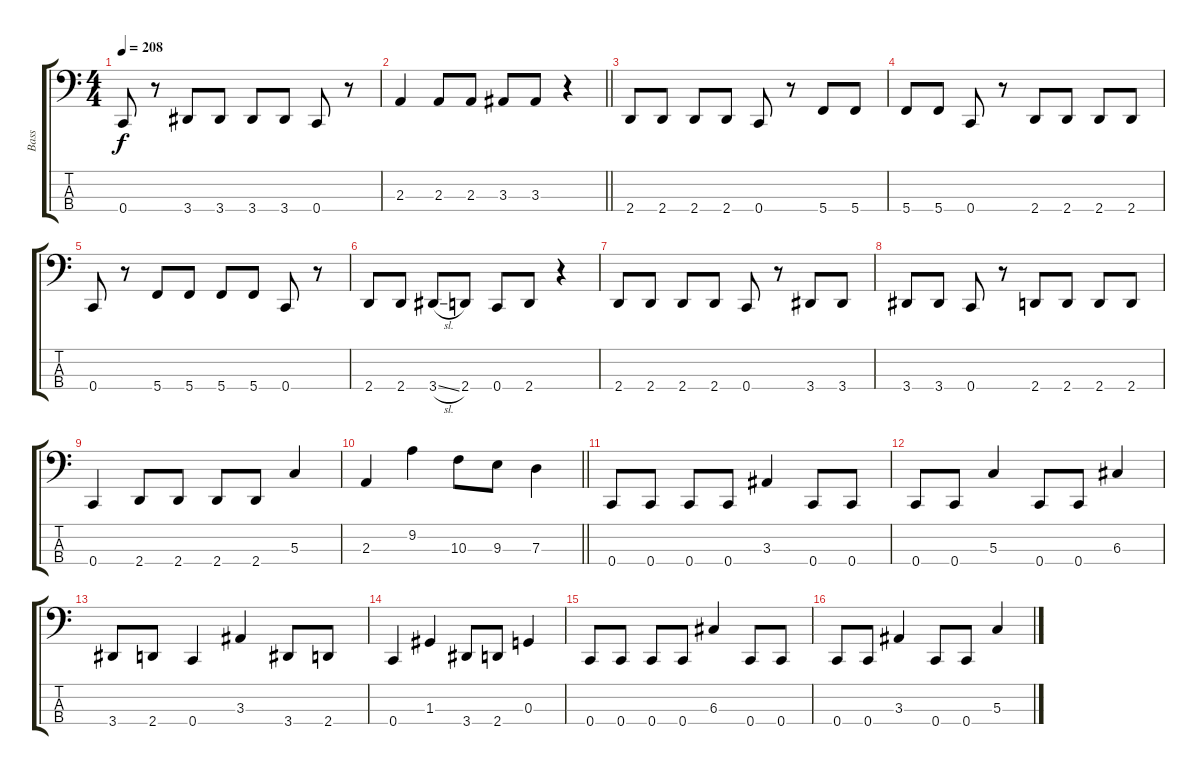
\track ("Bass" "Bass") {instrument electricbasspick}
\staff {score tabs}
\tuning (F2 C2 G1 C1) {hide}
\ts (4 4)
\tempo 208
\clef f4
\ks c
0.4.8{dy f} r.8 3.4.8 3.4.8 3.4.8 3.4.8 0.4.8 r.8 |
\barLineRight lightlight
2.3.4 2.3.8 2.3.8 3.3.8 3.3.8 r.4 |
2.4.8 2.4.8 2.4.8 2.4.8 0.4.8 r.8 5.4.8 5.4.8 |
5.4.8 5.4.8 0.4.8 r.8 2.4.8 2.4.8 2.4.8 2.4.8 |
0.4.8 r.8 5.4.8 5.4.8 5.4.8 5.4.8 0.4.8 r.8 |
2.4.8 2.4.8 3.4{sl}.8 2.4.8 0.4.8 2.4.8 r.4 |
2.4.8 2.4.8 2.4.8 2.4.8 0.4.8 r.8 3.4.8 3.4.8 |
3.4.8 3.4.8 0.4.8 r.8 2.4.8 2.4.8 2.4.8 2.4.8 |
0.4.4 2.4.8 2.4.8 2.4.8 2.4.8 5.3.4 |
\barLineRight lightlight
2.3.4 9.2.4 10.3.8 9.3.8 7.3.4 |
0.4.8 0.4.8 0.4.8 0.4.8 3.3.4 0.4.8 0.4.8 |
0.4.8 0.4.8 5.3.4 0.4.8 0.4.8 6.3.4 |
3.4.8 2.4.8 0.4.4 3.3.4 3.4.8 2.4.8 |
0.4.4 1.3.4 3.4.8 2.4.8 0.3.4 |
0.4.8 0.4.8 0.4.8 0.4.8 6.3.4 0.4.8 0.4.8 |
0.4.8 0.4.8 3.3.4 0.4.8 0.4.8 5.3.4
